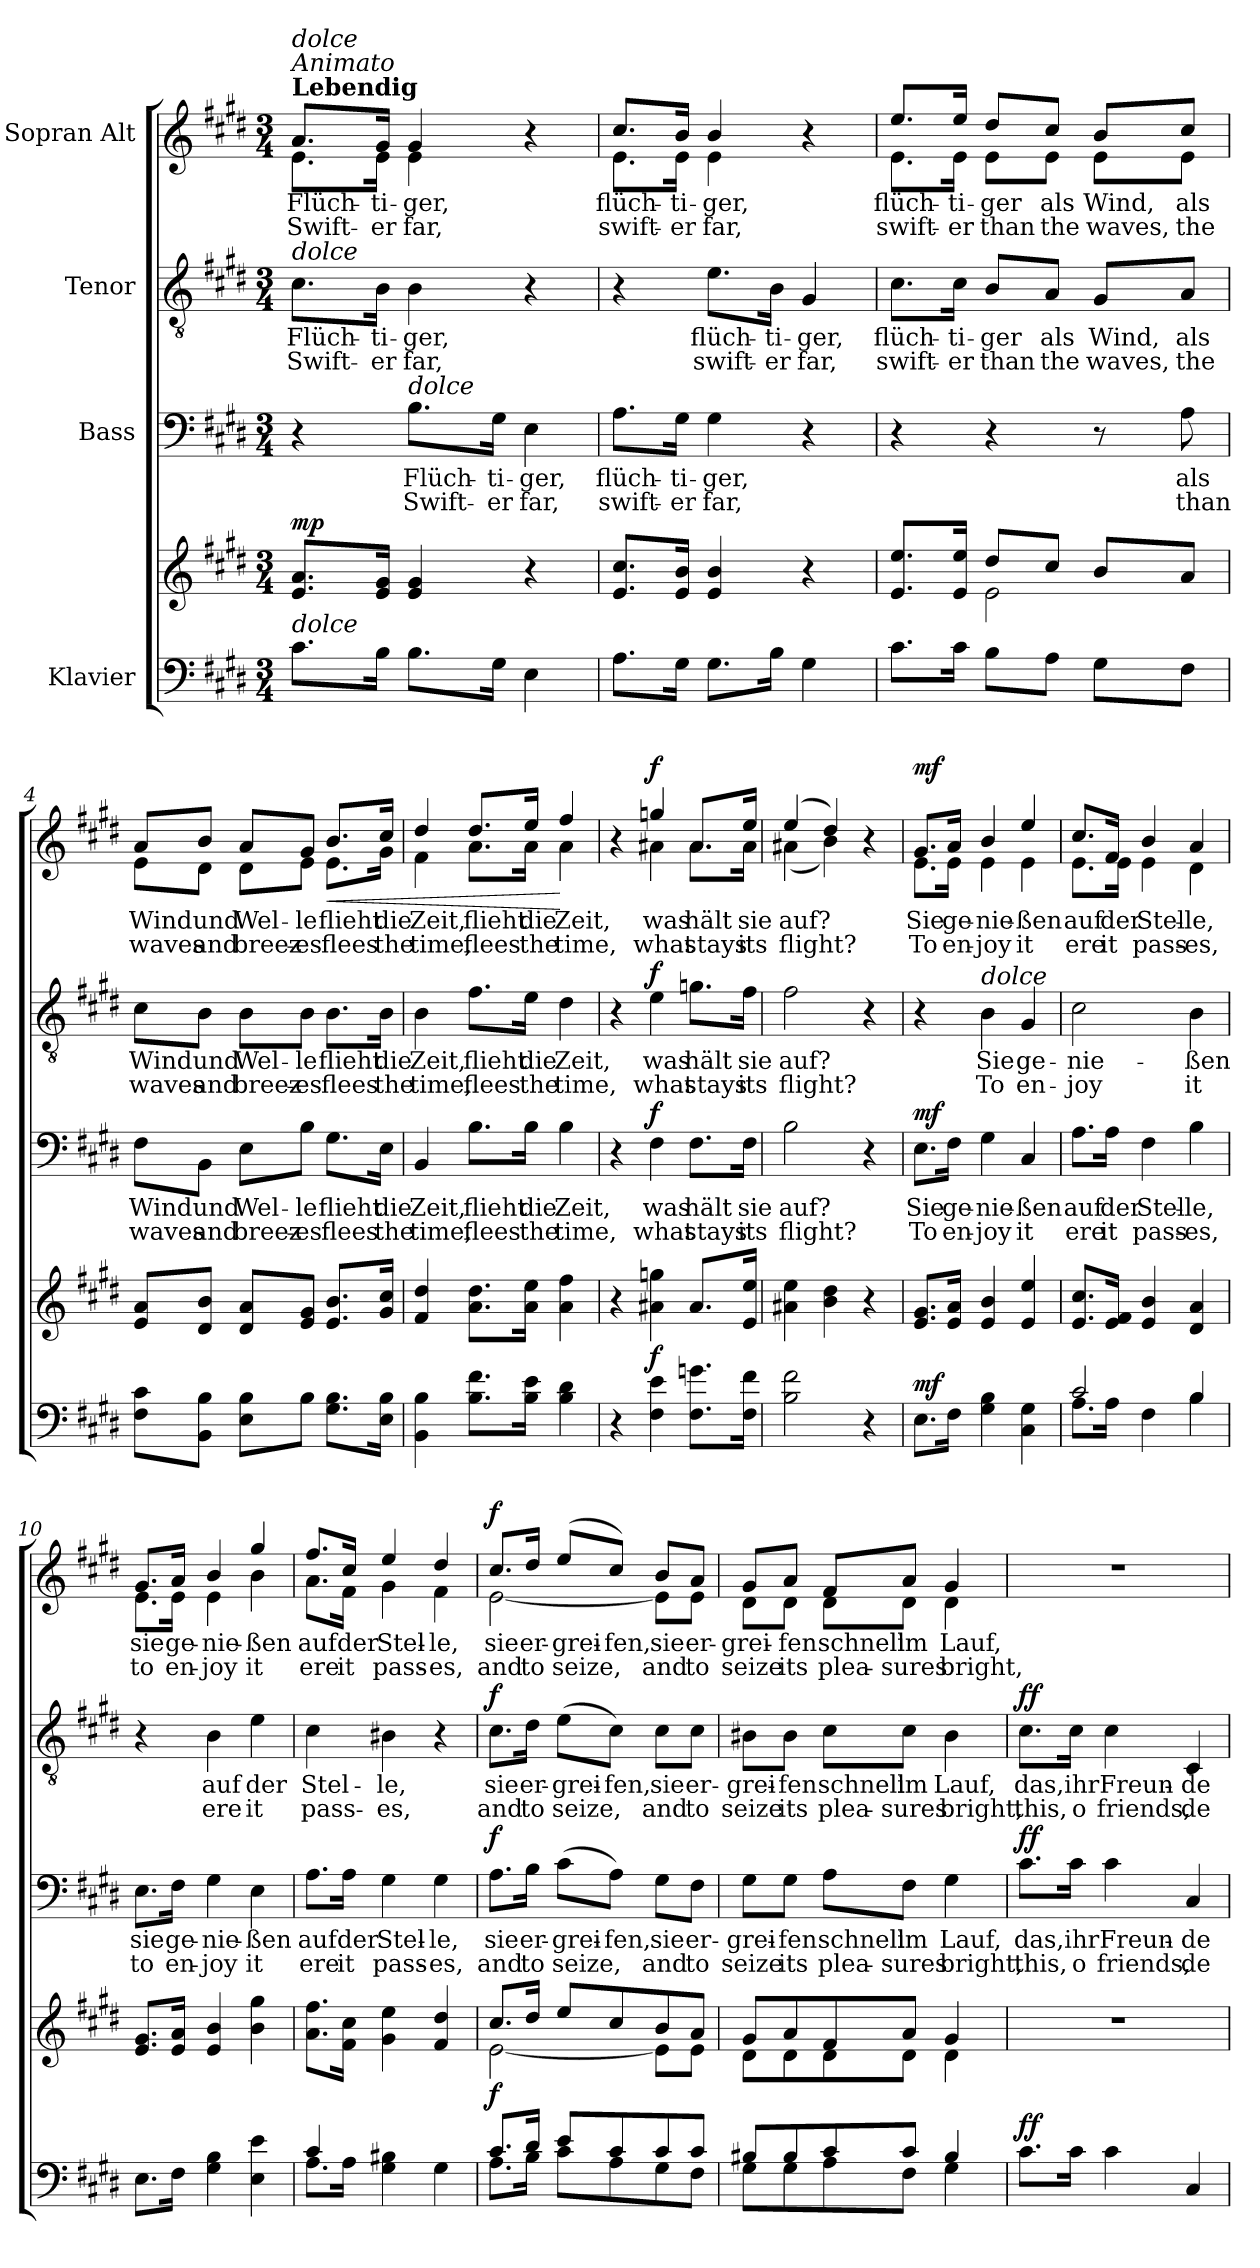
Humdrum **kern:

**kern	**kern	**dynam	**kern	**text	**text	**dynam	**kern	**text	**text	**dynam	**kern	**text	**text	**dynam
*part4	*part4	*part4	*part3	*part3	*part3	*part3	*part2	*part2	*part2	*part2	*part1	*part1	*part1	*part1
*staff5	*staff4	*staff4/5	*staff3	*staff3	*staff3	*staff3	*staff2	*staff2	*staff2	*staff2	*staff1	*staff1	*staff1	*staff1
*I"Klavier	*	*	*I"Bass	*	*	*	*I"Tenor	*	*	*	*I"Sopran Alt	*	*	*
*clefF4	*clefG2	*	*clefF4	*	*	*	*clefGv2	*	*	*	*clefG2	*	*	*
*k[f#c#g#d#]	*k[f#c#g#d#]	*	*k[f#c#g#d#]	*	*	*	*k[f#c#g#d#]	*	*	*	*k[f#c#g#d#]	*	*	*
*M3/4	*M3/4	*	*M3/4	*	*	*	*M3/4	*	*	*	*M3/4	*	*	*
=1	=1	=1	=1	=1	=1	=1	=1	=1	=1	=1	=1	=1	=1	=1
*	*	*	*	*	*	*	*	*	*	*	*^	*	*	*
!	!	!	!	!	!	!	!	!	!	!	!LO:TX:a:B:t=Lebendig	!	!	!	!
!	!	!	!	!	!	!	!	!	!	!	!LO:TX:a:i:t=Animato	!	!	!	!
!	!	!	!	!	!	!	!	!	!	!	!LO:TX:a:i:t=dolce	!	!	!	!
!	!	!	!	!	!	!	!LO:TX:a:i:t=dolce	!	!	!	!	!	!	!	!
!LO:TX:a:i:t=dolce	!	!	!	!	!	!	!	!	!	!	!	!	!	!	!
!	!	!LO:DY:a	!	!	!	!	!	!	!	!	!	!	!	!	!
8.c#\L	8.e/ 8.a/L	mp	4r	.	.	.	8.c#\L	Flüch-	Swift-	.	8.a/L	8.e\L	Flüch-	Swift-	.
16B\Jk	16e/ 16g#/Jk	.	.	.	.	.	16B\Jk	-ti-	-er	.	16g#/Jk	16e\Jk	-ti-	-er	.
!	!	!	!LO:TX:a:i:t=dolce	!	!	!	!	!	!	!	!	!	!	!	!
8.B\L	4e/ 4g#/	.	8.B\L	Flüch-	Swift-	.	4B\	-ger,	far,	.	4g#/	4e\	-ger,	far,	.
16G#\Jk	.	.	16G#\Jk	-ti-	-er	.	.	.	.	.	.	.	.	.	.
4E\	4r	.	4E\	-ger,	far,	.	4r	.	.	.	4r	4ryy	.	.	.
=2	=2	=2	=2	=2	=2	=2	=2	=2	=2	=2	=2	=2	=2	=2	=2
8.A\L	8.e/ 8.cc#/L	.	8.A\L	flüch-	swift-	.	4r	.	.	.	8.cc#/L	8.e\L	flüch-	swift-	.
16G#\Jk	16e/ 16b/Jk	.	16G#\Jk	-ti-	-er	.	.	.	.	.	16b/Jk	16e\Jk	-ti-	-er	.
8.G#\L	4e/ 4b/	.	4G#\	-ger,	far,	.	8.e\L	flüch-	swift-	.	4b/	4e\	-ger,	far,	.
16B\Jk	.	.	.	.	.	.	16B\Jk	-ti-	-er	.	.	.	.	.	.
4G#\	4r	.	4r	.	.	.	4G#/	-ger,	far,	.	4r	4ryy	.	.	.
=3	=3	=3	=3	=3	=3	=3	=3	=3	=3	=3	=3	=3	=3	=3	=3
*	*^	*	*	*	*	*	*	*	*	*	*	*	*	*	*
8.c#\L	8.e/ 8.ee/L	4reyy	.	4r	.	.	.	8.c#\L	flüch-	swift-	.	8.ee/L	8.e\L	flüch-	swift-	.
16c#\Jk	16e/ 16ee/Jk	.	.	.	.	.	.	16c#\Jk	-ti-	-er	.	16ee/Jk	16e\Jk	-ti-	-er	.
8B\L	8dd#/L	2e\	.	4r	.	.	.	8B/L	-ger	than	.	8dd#/L	8e\L	-ger	than	.
8A\J	8cc#/J	.	.	.	.	.	.	8A/J	als	the	.	8cc#/J	8e\J	als	the	.
8G#\L	8b/L	.	.	8r	.	.	.	8G#/L	Wind,	waves,	.	8b/L	8e\L	Wind,	waves,	.
8F#\J	8a/J	.	.	8A\	als	than	.	8A/J	als	the	.	8cc#/J	8e\J	als	the	.
*	*v	*v	*	*	*	*	*	*	*	*	*	*	*	*	*	*
!!LO:LB:g=z	!!
=4	=4	=4	=4	=4	=4	=4	=4	=4	=4	=4	=4	=4	=4	=4	=4
8F#\ 8c#\L	8e/ 8a/L	.	8F#\L	Wind	waves	.	8c#\L	Wind	waves	.	8a/L	8e\L	Wind	waves	.
8BB\ 8B\J	8d#/ 8b/J	.	8BB\J	und	and	.	8B\J	und	and	.	8b/J	8d#\J	und	and	.
8E\ 8B\L	8d#/ 8a/L	.	8E\L	Wel-	breez-	.	8B\L	Wel-	breez-	.	8a/L	8d#\L	Wel-	breez-	.
8B\J	8e/ 8g#/J	.	8B\J	-le	-es	.	8B\J	-le	-es	.	8g#/J	8e\J	-le	-es	.
!	!	!	!	!	!	!	!	!	!	!	!	!	!	!	!LO:HP:b
8.G#\ 8.B\L	8.e/ 8.b/L	.	8.G#\L	flieht	flees	.	8.B\L	flieht	flees	.	8.b/L	8.e\L	flieht	flees	<
16E\ 16B\Jk	16g#/ 16cc#/Jk	.	16E\Jk	die	the	.	16B\Jk	die	the	.	16cc#/Jk	16g#\Jk	die	the	.
=5	=5	=5	=5	=5	=5	=5	=5	=5	=5	=5	=5	=5	=5	=5	=5
4BB\ 4B\	4f#/ 4dd#/	.	4BB/	Zeit,	time,	.	4B\	Zeit,	time,	.	4dd#/	4f#\	Zeit,	time,	.
8.B\ 8.f#\L	8.a\ 8.dd#\L	.	8.B\L	flieht	flees	.	8.f#\L	flieht	flees	.	8.dd#/L	8.a\L	flieht	flees	.
16B\ 16e\Jk	16a\ 16ee\Jk	.	16B\Jk	die	the	.	16e\Jk	die	the	.	16ee/Jk	16a\Jk	die	the	.
4B\ 4d#\	4a\ 4ff#\	.	4B\	Zeit,	time,	.	4d#\	Zeit,	time,	.	4ff#/	4a\	Zeit,	time,	[
=6	=6	=6	=6	=6	=6	=6	=6	=6	=6	=6	=6	=6	=6	=6	=6
4r	4r	.	4r	.	.	.	4r	.	.	.	4r	4ryy	.	.	.
!	!	!LO:DY:a=2	!	!	!	!LO:DY:a	!	!	!	!LO:DY:a	!	!	!	!	!LO:DY:a
4F#\ 4e\	4a#X\ 4ggn\	f	4F#\	was	what	f	4e\	was	what	f	4ggn/	4a#X\	was	what	f
8.F#\ 8.gn\L	8.a#/L	.	8.F#\L	hält	stays	.	8.gn\L	hält	stays	.	8.a#/L	8.a#\L	hält	stays	.
16F#\ 16f#\Jk	16e/ 16ee/Jk	.	16F#\Jk	sie	its	.	16f#\Jk	sie	its	.	16ee/Jk	16a#\Jk	sie	its	.
=7	=7	=7	=7	=7	=7	=7	=7	=7	=7	=7	=7	=7	=7	=7	=7
2B\ 2f#\	4a#X\ 4ee\	.	2B\	auf?	flight?	.	2f#\	auf?	flight?	.	(4ee/	(4a#X\	auf?	flight?	.
.	4b\ 4dd#\	.	.	.	.	.	.	.	.	.	4dd#/)	4b\)	.	.	.
4r	4r	.	4r	.	.	.	4r	.	.	.	4r	4ryy	.	.	.
!!LO:PB:g=z	!!
=8	=8	=8	=8	=8	=8	=8	=8	=8	=8	=8	=8	=8	=8	=8	=8
!	!	!LO:DY:a=2	!	!	!	!LO:DY:a	!	!	!	!	!	!	!	!	!LO:DY:a
8.E\L	8.e/ 8.g#/L	mf	8.E\L	Sie	To	mf	4r	.	.	.	8.g#/L	8.e\L	Sie	To	mf
16F#\Jk	16e/ 16a/Jk	.	16F#\Jk	ge-	en-	.	.	.	.	.	16a/Jk	16e\Jk	ge-	en-	.
!	!	!	!	!	!	!	!LO:TX:a:i:t=dolce	!	!	!	!	!	!	!	!
4G#\ 4B\	4e/ 4b/	.	4G#\	-nie-	-joy	.	4B\	Sie	To	.	4b/	4e\	-nie-	-joy	.
4C#\ 4G#\	4e/ 4ee/	.	4C#/	-ßen	it	.	4G#/	ge-	en-	.	4ee/	4e\	-ßen	it	.
=9	=9	=9	=9	=9	=9	=9	=9	=9	=9	=9	=9	=9	=9	=9	=9
*^	*	*	*	*	*	*	*	*	*	*	*	*	*	*	*
2c#/	8.A\L	8.e/ 8.cc#/L	.	8.A\L	auf	ere	.	2c#\	-nie-	-joy	.	8.cc#/L	8.e\L	auf	ere	.
.	16A\Jk	16e/ 16f#/Jk	.	16A\Jk	der	it	.	.	.	.	.	16f#/Jk	16e\Jk	der	it	.
.	4F#\	4e/ 4b/	.	4F#\	Stel-	pass-	.	.	.	.	.	4b/	4e\	Stel-	pass-	.
4B/	4B\	4d#/ 4a/	.	4B\	-le,	-es,	.	4B\	-ßen	it	.	4a/	4d#\	-le,	-es,	.
*v	*v	*	*	*	*	*	*	*	*	*	*	*	*	*	*	*
=10	=10	=10	=10	=10	=10	=10	=10	=10	=10	=10	=10	=10	=10	=10	=10
8.E\L	8.e/ 8.g#/L	.	8.E\L	sie	to	.	4r	.	.	.	8.g#/L	8.e\L	sie	to	.
16F#\Jk	16e/ 16a/Jk	.	16F#\Jk	ge-	en-	.	.	.	.	.	16a/Jk	16e\Jk	ge-	en-	.
4G#\ 4B\	4e/ 4b/	.	4G#\	-nie-	-joy	.	4B\	auf	ere	.	4b/	4e\	-nie-	-joy	.
4E\ 4e\	4b\ 4gg#\	.	4E\	-ßen	it	.	4e\	der	it	.	4gg#/	4b\	-ßen	it	.
=11	=11	=11	=11	=11	=11	=11	=11	=11	=11	=11	=11	=11	=11	=11	=11
*^	*	*	*	*	*	*	*	*	*	*	*	*	*	*	*
4c#/	8.A\L	8.a\ 8.ff#\L	.	8.A\L	auf	ere	.	4c#\	Stel-	pass-	.	8.ff#/L	8.a\L	auf	ere	.
.	16A\Jk	16f#\ 16cc#\Jk	.	16A\Jk	der	it	.	.	.	.	.	16cc#/Jk	16f#\Jk	der	it	.
4G#\ 4B#X\	2ryy	4g#\ 4ee\	.	4G#\	Stel-	pass-	.	4B#X\	-le,	-es,	.	4ee/	4g#\	Stel-	pass-	.
4G#\	.	4f#/ 4dd#/	.	4G#\	-le,	-es,	.	4r	.	.	.	4dd#/	4f#\	-le,	-es,	.
!!LO:LB:g=z	!!
=12	=12	=12	=12	=12	=12	=12	=12	=12	=12	=12	=12	=12	=12	=12	=12	=12
*	*	*^	*	*	*	*	*	*	*	*	*	*	*	*	*	*
!	!	!	!	!LO:DY:a=2	!	!	!	!LO:DY:a	!	!	!	!LO:DY:a	!	!	!	!	!LO:DY:a
8.c#/L	8.A\L	8.cc#/L	[2e\	f	8.A\L	sie	and	f	8.c#\L	sie	and	f	8.cc#/L	[2e\	sie	and	f
16d#/Jk	16B\Jk	16dd#/Jk	.	.	16B\Jk	er-	to	.	16d#\Jk	er-	to	.	16dd#/Jk	.	er-	to	.
8e/L	8c#\L	8ee/L	.	.	(8c#\L	-grei-	seize,	.	(8e\L	-grei-	seize,	.	(8ee/L	.	-grei-	seize,	.
8c#/	8A\	8cc#/	.	.	8A\J)	-fen,	.	.	8c#\J)	-fen,	.	.	8cc#/J)	.	-fen,	.	.
8c#/	8G#\	8b/	8e\L]	.	8G#\L	sie	and	.	8c#\L	sie	and	.	8b/L	8e\L]	sie	and	.
8c#/J	8F#\J	8a/J	8e\J	.	8F#\J	er-	to	.	8c#\J	er-	to	.	8a/J	8e\J	er-	to	.
=13	=13	=13	=13	=13	=13	=13	=13	=13	=13	=13	=13	=13	=13	=13	=13	=13	=13
8B#X/L	8G#\L	8g#/L	8d#\L	.	8G#\L	-grei-	seize	.	8B#X\L	-grei-	seize	.	8g#/L	8d#\L	-grei-	seize	.
8B#/	8G#\	8a/	8d#\	.	8G#\J	-fen	its	.	8B#\J	-fen	its	.	8a/J	8d#\J	-fen	its	.
8c#/	8A\	8f#/	8d#\	.	8A\L	schnell	plea-	.	8c#\L	schnell	plea-	.	8f#/L	8d#\L	schnell	plea-	.
8c#/J	8F#\J	8a/J	8d#\J	.	8F#\J	im	-sures	.	8c#\J	im	-sures	.	8a/J	8d#\J	im	-sures	.
4B#/	4G#\	4g#/	4d#\	.	4G#\	Lauf,	bright,	.	4B#\	Lauf,	bright,	.	4g#/	4d#\	Lauf,	bright,	.
=14	=14	=14	=14	=14	=14	=14	=14	=14	=14	=14	=14	=14	=14	=14	=14	=14	=14
!	!	!	!	!	!	!	!	!	!	!	!	!	!LO:TX:a:B:t=Animato	!	!	!	!
!	!	!	!	!LO:DY:a=2	!	!	!	!LO:DY:a	!	!	!	!LO:DY:a	!	!	!	!	!
*v	*v	*	*	*	*	*	*	*	*	*	*	*	*v	*v	*	*	*
*	*v	*v	*	*	*	*	*	*	*	*	*	*	*	*	*
8.c#\L	2.r	ff	8.c#\L	das,	this,	ff	8.c#\L	das,	this,	ff	2.r	.	.	.
16c#\Jk	.	.	16c#\Jk	ihr	o	.	16c#\Jk	ihr	o	.	.	.	.	.
4c#\	.	.	4c#\	Freun-	friends,	.	4c#\	Freun-	friends,	.	.	.	.	.
4C#/	.	.	4C#/	-de	de-	.	4C#/	-de	de-	.	.	.	.	.
=	=	=	=	=	=	=	=	=	=	=	=	=	=	=
*-	*-	*-	*-	*-	*-	*-	*-	*-	*-	*-	*-	*-	*-	*-
